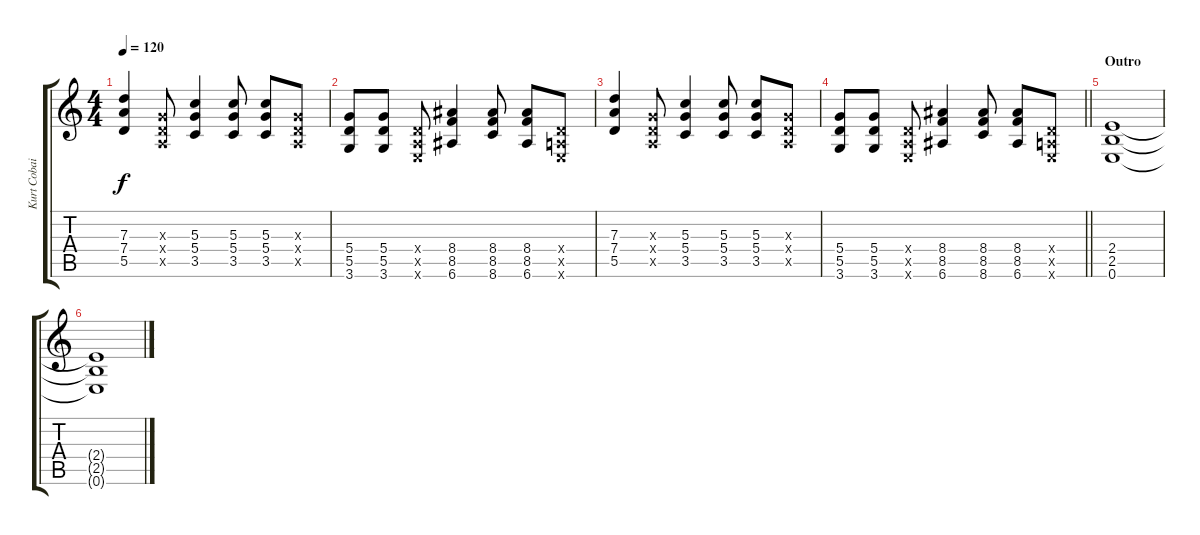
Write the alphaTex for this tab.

\track ("Kurt Cobain - Guitar" "Kurt Cobai") {instrument acousticguitarsteel}
\staff {score tabs}
\tuning (E4 B3 G3 D3 A2 E2) {hide}
\ts (4 4)
\tempo 120
\clef g2
\ks c
(7.3 7.4 5.5).4{dy f} (0.3{x} 0.4{x} 0.5{x}).8 (5.3 5.4 3.5).4 (5.3 5.4 3.5).8 (5.3 5.4 3.5).8 (0.3{x} 0.4{x} 0.5{x}).8 |
(5.4 5.5 3.6).8 (5.4 5.5 3.6).8 (0.4{x} 0.5{x} 0.6{x}).8 (8.4 8.5 6.6).4 (8.4 8.5 8.6).8 (8.4 8.5 6.6).8 (0.4{x} 0.5{x} 0.6{x}).8 |
(7.3 7.4 5.5).4 (0.3{x} 0.4{x} 0.5{x}).8 (5.3 5.4 3.5).4 (5.3 5.4 3.5).8 (5.3 5.4 3.5).8 (0.3{x} 0.4{x} 0.5{x}).8 |
\barLineRight lightlight
(5.4 5.5 3.6).8 (5.4 5.5 3.6).8 (0.4{x} 0.5{x} 0.6{x}).8 (8.4 8.5 6.6).4 (8.4 8.5 8.6).8 (8.4 8.5 6.6).8 (0.4{x} 0.5{x} 0.6{x}).8 |
\section ("" "Outro")
(2.4 2.5 0.6).1 |
(2.4{t} 2.5{t} 0.6{t}).1
